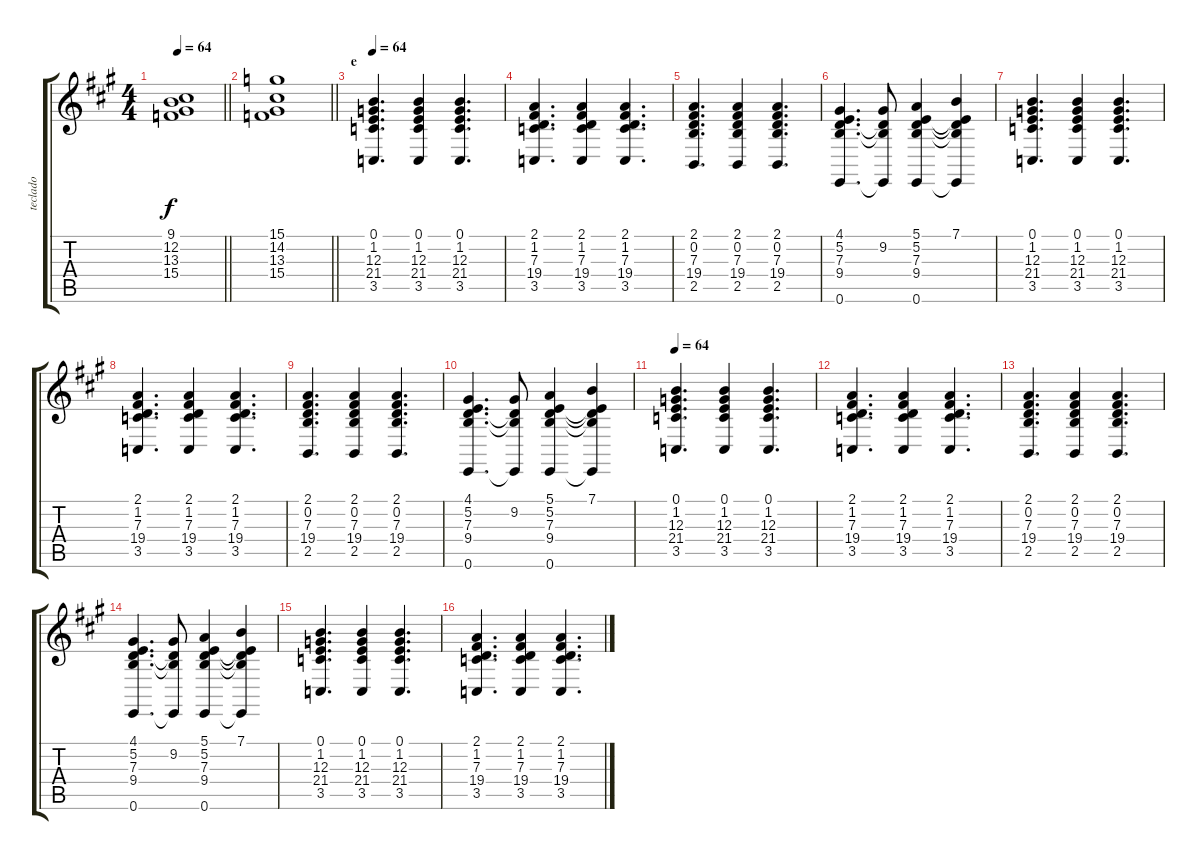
\track ("teclado" "teclado") {instrument pad2warm}
\staff {score tabs}
\tuning (E4 B3 G3 D3 A2 E2) {hide}
\ts (4 4)
\tempo 64
\clef g2
\barLineRight lightlight
\ks a
(9.1 12.2 13.3 15.4).1{dy f} |
\barLineRight lightlight
(15.1 14.2 13.3 15.4).1 |
\section ("" "e")
\tempo 64
(0.1 1.2 12.3 21.4 3.5).4{d} (0.1 1.2 12.3 21.4 3.5).4 (0.1 1.2 12.3 21.4 3.5).4{d} |
(2.1 1.2 7.3 19.4 3.5).4{d} (2.1 1.2 7.3 19.4 3.5).4 (2.1 1.2 7.3 19.4 3.5).4{d} |
(2.1 0.2 7.3 19.4 2.5).4{d} (2.1 0.2 7.3 19.4 2.5).4 (2.1 0.2 7.3 19.4 2.5).4{d} |
(4.1 5.2 7.3 9.4 0.6).4{d} (9.2 7.3{t} 9.4{t} 0.6{t}).8 (5.1 5.2 7.3 9.4 0.6).4 (7.1 5.2{t} 7.3{t} 9.4{t} 0.6{t}).4 |
(0.1 1.2 12.3 21.4 3.5).4{d} (0.1 1.2 12.3 21.4 3.5).4 (0.1 1.2 12.3 21.4 3.5).4{d} |
(2.1 1.2 7.3 19.4 3.5).4{d} (2.1 1.2 7.3 19.4 3.5).4 (2.1 1.2 7.3 19.4 3.5).4{d} |
(2.1 0.2 7.3 19.4 2.5).4{d} (2.1 0.2 7.3 19.4 2.5).4 (2.1 0.2 7.3 19.4 2.5).4{d} |
(4.1 5.2 7.3 9.4 0.6).4{d} (9.2 7.3{t} 9.4{t} 0.6{t}).8 (5.1 5.2 7.3 9.4 0.6).4 (7.1 5.2{t} 7.3{t} 9.4{t} 0.6{t}).4 |
\tempo 64
(0.1 1.2 12.3 21.4 3.5).4{d} (0.1 1.2 12.3 21.4 3.5).4 (0.1 1.2 12.3 21.4 3.5).4{d} |
(2.1 1.2 7.3 19.4 3.5).4{d} (2.1 1.2 7.3 19.4 3.5).4 (2.1 1.2 7.3 19.4 3.5).4{d} |
(2.1 0.2 7.3 19.4 2.5).4{d} (2.1 0.2 7.3 19.4 2.5).4 (2.1 0.2 7.3 19.4 2.5).4{d} |
(4.1 5.2 7.3 9.4 0.6).4{d} (9.2 7.3{t} 9.4{t} 0.6{t}).8 (5.1 5.2 7.3 9.4 0.6).4 (7.1 5.2{t} 7.3{t} 9.4{t} 0.6{t}).4 |
(0.1 1.2 12.3 21.4 3.5).4{d} (0.1 1.2 12.3 21.4 3.5).4 (0.1 1.2 12.3 21.4 3.5).4{d} |
(2.1 1.2 7.3 19.4 3.5).4{d} (2.1 1.2 7.3 19.4 3.5).4 (2.1 1.2 7.3 19.4 3.5).4{d}
